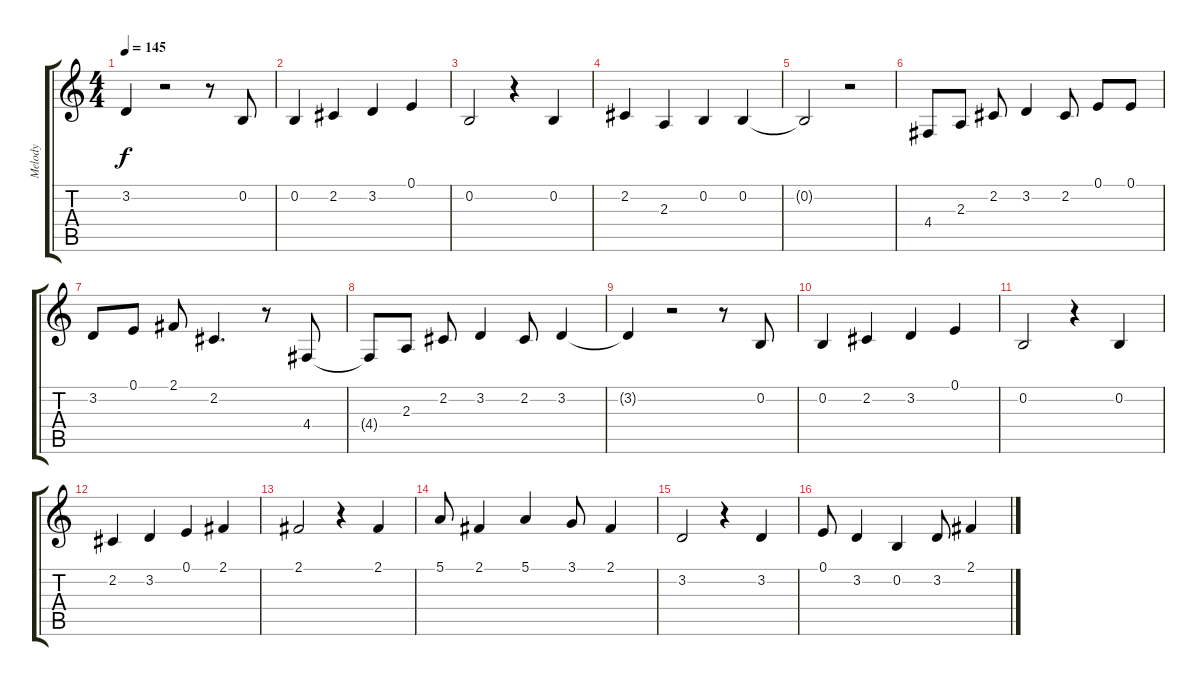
\track ("Melody" "Melody") {instrument vibraphone}
\staff {score tabs}
\tuning (E4 B3 G3 D3 A2 E2) {hide}
\ts (4 4)
\tempo 145
\clef g2
\ks c
3.2{t}.4{dy f} r.2 r.8 0.2.8 |
0.2.4 2.2.4 3.2.4 0.1.4 |
0.2.2 r.4 0.2.4 |
2.2.4 2.3.4 0.2.4 0.2.4 |
0.2{t}.2 r.2 |
4.4.8 2.3.8 2.2.8 3.2.4 2.2.8 0.1.8 0.1.8 |
3.2.8 0.1.8 2.1.8 2.2.4{d} r.8 4.4.8 |
4.4{t}.8 2.3.8 2.2.8 3.2.4 2.2.8 3.2.4 |
3.2{t}.4 r.2 r.8 0.2.8 |
0.2.4 2.2.4 3.2.4 0.1.4 |
0.2.2 r.4 0.2.4 |
2.2.4 3.2.4 0.1.4 2.1.4 |
2.1.2 r.4 2.1.4 |
5.1.8 2.1.4 5.1.4 3.1.8 2.1.4 |
3.2.2 r.4 3.2.4 |
0.1.8 3.2.4 0.2.4 3.2.8 2.1.4
